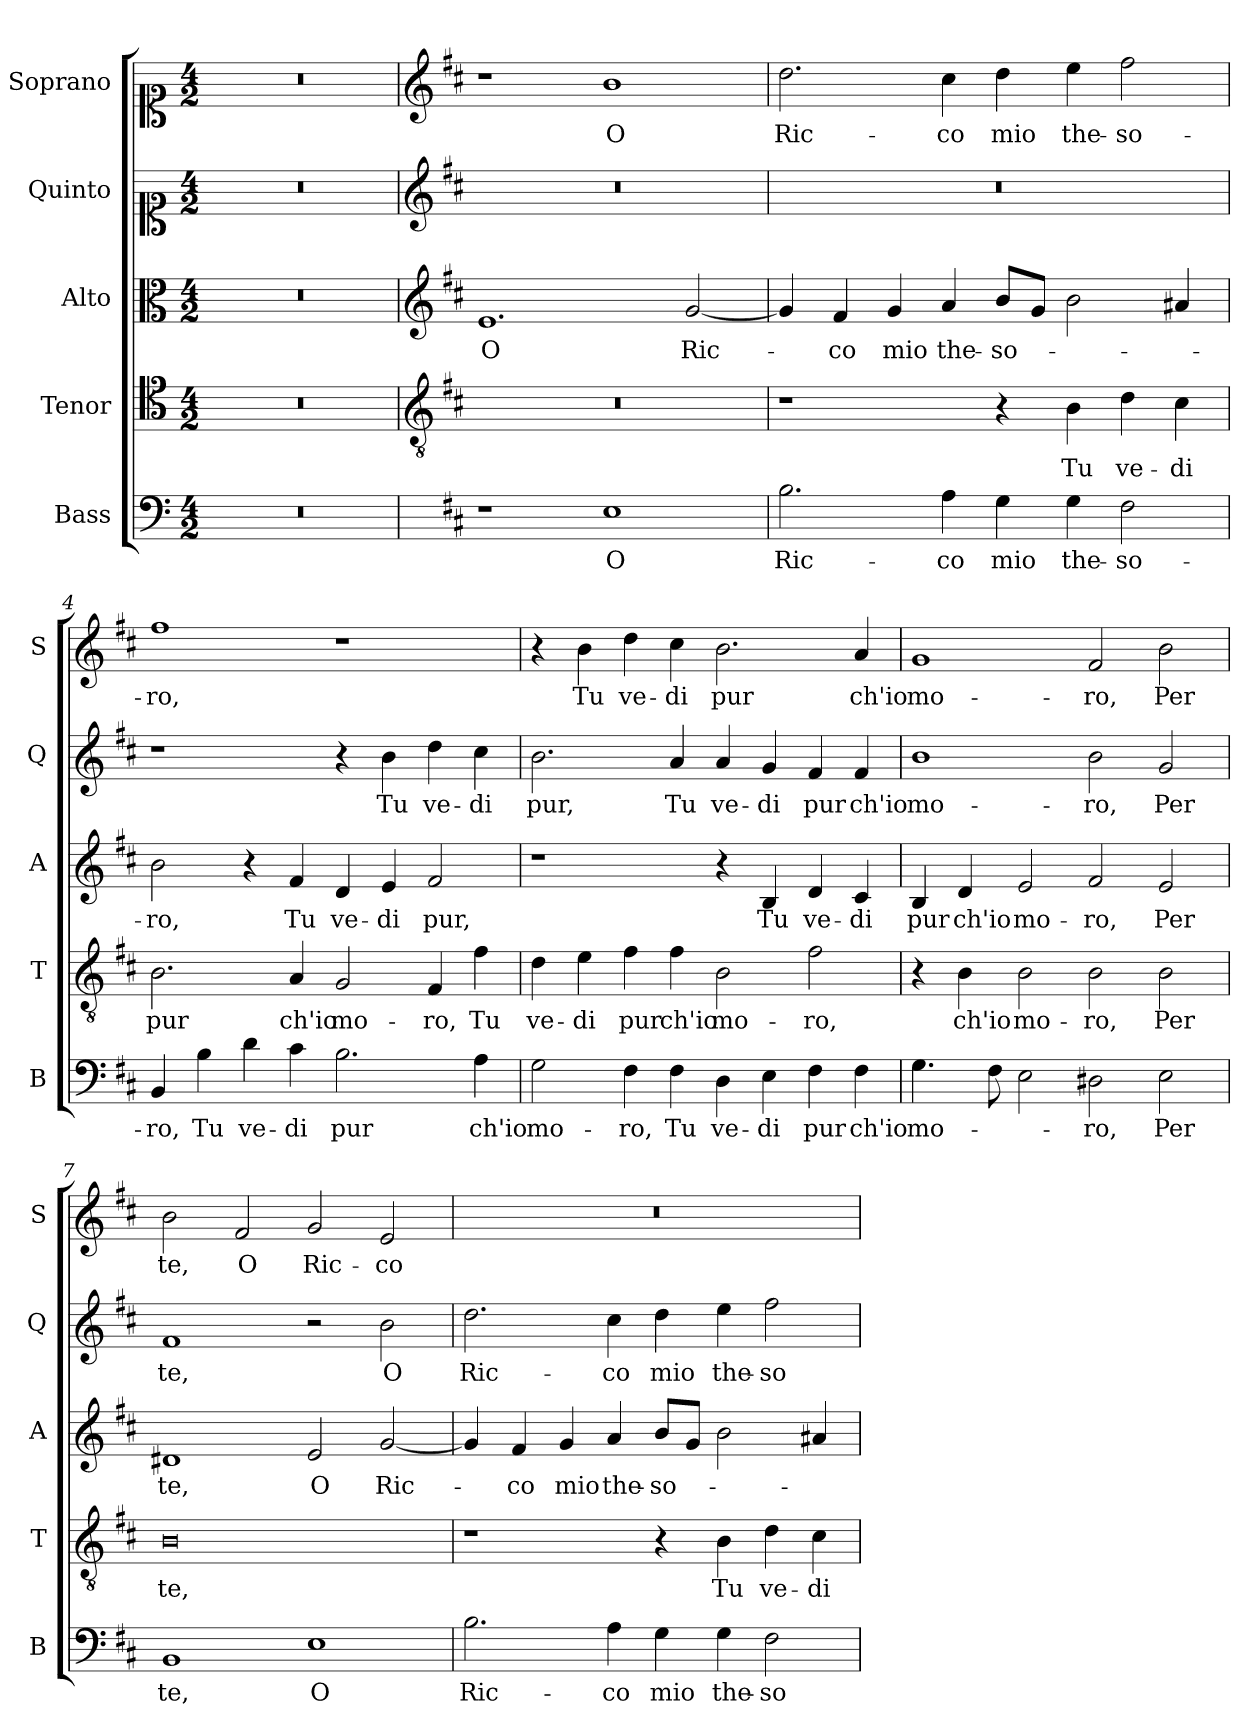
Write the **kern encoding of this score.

**kern	**text	**kern	**text	**kern	**text	**kern	**text	**kern	**text
*part5	*part5	*part4	*part4	*part3	*part3	*part2	*part2	*part1	*part1
*staff5	*staff5	*staff4	*staff4	*staff3	*staff3	*staff2	*staff2	*staff1	*staff1
*I"Bass	*	*I"Tenor	*	*I"Alto	*	*I"Quinto	*	*I"Soprano	*
*I'B	*	*I'T	*	*I'A	*	*I'Q	*	*I'S	*
*clefF4	*	*clefC4	*	*clefC3	*	*clefC1	*	*clefC1	*
*k[]	*	*k[]	*	*k[]	*	*k[]	*	*k[]	*
*C:	*	*C:	*	*C:	*	*C:	*	*C:	*
*M4/2	*	*M4/2	*	*M4/2	*	*M4/2	*	*M4/2	*
=1	=1	=1	=1	=1	=1	=1	=1	=1	=1
0r	.	0r	.	0r	.	0r	.	0r	.
=2	=2	=2	=2	=2	=2	=2	=2	=2	=2
*	*	*clefGv2	*	*clefG2	*	*clefG2	*	*clefG2	*
*k[f#c#]	*	*k[f#c#]	*	*k[f#c#]	*	*k[f#c#]	*	*k[f#c#]	*
*D:	*	*D:	*	*D:	*	*D:	*	*D:	*
!	!	!	!	!	!LO:LY:b	!	!	!	!
1r	.	0r	.	1.e	O	0r	.	1r	.
!	!LO:LY:b	!	!	!	!	!	!	!	!LO:LY:b
1E	O	.	.	.	.	.	.	1b	O
!	!	!	!	!	!LO:LY:b	!	!	!	!
.	.	.	.	[2g/	Ric-	.	.	.	.
=3	=3	=3	=3	=3	=3	=3	=3	=3	=3
!	!LO:LY:b	!	!	!	!	!	!	!	!LO:LY:b
2.B\	Ric-	1r	.	4g/]	.	0r	.	2.dd\	Ric-
!	!	!	!	!	!LO:LY:b	!	!	!	!
.	.	.	.	4f#/	-co	.	.	.	.
!	!	!	!	!	!LO:LY:b	!	!	!	!
.	.	.	.	4g/	mio	.	.	.	.
!	!LO:LY:b	!	!	!	!LO:LY:b	!	!	!	!LO:LY:b
4A\	-co	.	.	4a/	the-	.	.	4cc#\	-co
!	!LO:LY:b	!	!	!	!LO:LY:b	!	!	!	!LO:LY:b
4G\	mio	4r	.	8b/L	-so-	.	.	4dd\	mio
.	.	.	.	8g/J	.	.	.	.	.
!	!LO:LY:b	!	!LO:LY:b	!	!	!	!	!	!LO:LY:b
4G\	the-	4B\	Tu	2b\	.	.	.	4ee\	the-
!	!LO:LY:b	!	!LO:LY:b	!	!	!	!	!	!LO:LY:b
2F#\	-so-	4d\	ve-	.	.	.	.	2ff#\	-so-
!	!	!	!LO:LY:b	!	!	!	!	!	!
.	.	4c#\	-di	4a#X/	.	.	.	.	.
=4	=4	=4	=4	=4	=4	=4	=4	=4	=4
!	!LO:LY:b	!	!LO:LY:b	!	!LO:LY:b	!	!	!	!LO:LY:b
4BB/	-ro,	2.B\	pur	2b\	-ro,	1r	.	1ff#	-ro,
!	!LO:LY:b	!	!	!	!	!	!	!	!
4B\	Tu	.	.	.	.	.	.	.	.
!	!LO:LY:b	!	!	!	!	!	!	!	!
4d\	ve-	.	.	4r	.	.	.	.	.
!	!LO:LY:b	!	!LO:LY:b	!	!LO:LY:b	!	!	!	!
4c#\	-di	4A/	ch'io	4f#/	Tu	.	.	.	.
!	!LO:LY:b	!	!LO:LY:b	!	!LO:LY:b	!	!	!	!
2.B\	pur	2G/	mo-	4d/	ve-	4r	.	1r	.
!	!	!	!	!	!LO:LY:b	!	!LO:LY:b	!	!
.	.	.	.	4e/	-di	4b\	Tu	.	.
!	!	!	!LO:LY:b	!	!LO:LY:b	!	!LO:LY:b	!	!
.	.	4F#/	-ro,	2f#/	pur,	4dd\	ve-	.	.
!	!LO:LY:b	!	!LO:LY:b	!	!	!	!LO:LY:b	!	!
4A\	ch'io	4f#\	Tu	.	.	4cc#\	-di	.	.
!!LO:LB:g=z
=5	=5	=5	=5	=5	=5	=5	=5	=5	=5
!	!LO:LY:b	!	!LO:LY:b	!	!	!	!LO:LY:b	!	!
2G\	mo-	4d\	ve-	1r	.	2.b\	pur,	4r	.
!	!	!	!LO:LY:b	!	!	!	!	!	!LO:LY:b
.	.	4e\	-di	.	.	.	.	4b\	Tu
!	!LO:LY:b	!	!LO:LY:b	!	!	!	!	!	!LO:LY:b
4F#\	-ro,	4f#\	pur	.	.	.	.	4dd\	ve-
!	!LO:LY:b	!	!LO:LY:b	!	!	!	!LO:LY:b	!	!LO:LY:b
4F#\	Tu	4f#\	ch'io	.	.	4a/	Tu	4cc#\	-di
!	!LO:LY:b	!	!LO:LY:b	!	!	!	!LO:LY:b	!	!LO:LY:b
4D\	ve-	2B\	mo-	4r	.	4a/	ve-	2.b\	pur
!	!LO:LY:b	!	!	!	!LO:LY:b	!	!LO:LY:b	!	!
4E\	-di	.	.	4B/	Tu	4g/	-di	.	.
!	!LO:LY:b	!	!LO:LY:b	!	!LO:LY:b	!	!LO:LY:b	!	!
4F#\	pur	2f#\	-ro,	4d/	ve-	4f#/	pur	.	.
!	!LO:LY:b	!	!	!	!LO:LY:b	!	!LO:LY:b	!	!LO:LY:b
4F#\	ch'io	.	.	4c#/	-di	4f#/	ch'io	4a/	ch'io
=6	=6	=6	=6	=6	=6	=6	=6	=6	=6
!	!LO:LY:b	!	!	!	!LO:LY:b	!	!LO:LY:b	!	!LO:LY:b
4.G\	mo-	4r	.	4B/	pur	1b	mo-	1g	mo-
!	!	!	!LO:LY:b	!	!LO:LY:b	!	!	!	!
.	.	4B\	ch'io	4d/	ch'io	.	.	.	.
8F#\	.	.	.	.	.	.	.	.	.
!	!	!	!LO:LY:b	!	!LO:LY:b	!	!	!	!
2E\	.	2B\	mo-	2e/	mo-	.	.	.	.
!	!LO:LY:b	!	!LO:LY:b	!	!LO:LY:b	!	!LO:LY:b	!	!LO:LY:b
2D#X\	-ro,	2B\	-ro,	2f#/	-ro,	2b\	-ro,	2f#/	-ro,
!	!LO:LY:b	!	!LO:LY:b	!	!LO:LY:b	!	!LO:LY:b	!	!LO:LY:b
2E\	Per	2B\	Per	2e/	Per	2g/	Per	2b\	Per
=7	=7	=7	=7	=7	=7	=7	=7	=7	=7
!	!LO:LY:b	!	!LO:LY:b	!	!LO:LY:b	!	!LO:LY:b	!	!LO:LY:b
1BB	te,	0B	te,	1d#X	te,	1f#	te,	2b\	te,
!	!	!	!	!	!	!	!	!	!LO:LY:b
.	.	.	.	.	.	.	.	2f#/	O
!	!LO:LY:b	!	!	!	!LO:LY:b	!	!	!	!LO:LY:b
1E	O	.	.	2e/	O	2r	.	2g/	Ric-
!	!	!	!	!	!LO:LY:b	!	!LO:LY:b	!	!LO:LY:b
.	.	.	.	[2g/	Ric-	2b\	O	2e/	-co
!!LO:PB:g=z
=8	=8	=8	=8	=8	=8	=8	=8	=8	=8
!	!LO:LY:b	!	!	!	!	!	!LO:LY:b	!	!
2.B\	Ric-	1r	.	4g/]	.	2.dd\	Ric-	0r	.
!	!	!	!	!	!LO:LY:b	!	!	!	!
.	.	.	.	4f#/	-co	.	.	.	.
!	!	!	!	!	!LO:LY:b	!	!	!	!
.	.	.	.	4g/	mio	.	.	.	.
!	!LO:LY:b	!	!	!	!LO:LY:b	!	!LO:LY:b	!	!
4A\	-co	.	.	4a/	the-	4cc#\	-co	.	.
!	!LO:LY:b	!	!	!	!LO:LY:b	!	!LO:LY:b	!	!
4G\	mio	4r	.	8b/L	-so-	4dd\	mio	.	.
.	.	.	.	8g/J	.	.	.	.	.
!	!LO:LY:b	!	!LO:LY:b	!	!	!	!LO:LY:b	!	!
4G\	the-	4B\	Tu	2b\	.	4ee\	the-	.	.
!	!LO:LY:b	!	!LO:LY:b	!	!	!	!LO:LY:b	!	!
2F#\	-so-	4d\	ve-	.	.	2ff#\	-so-	.	.
!	!	!	!LO:LY:b	!	!	!	!	!	!
.	.	4c#\	-di	4a#X/	.	.	.	.	.
=	=	=	=	=	=	=	=	=	=
*-	*-	*-	*-	*-	*-	*-	*-	*-	*-
